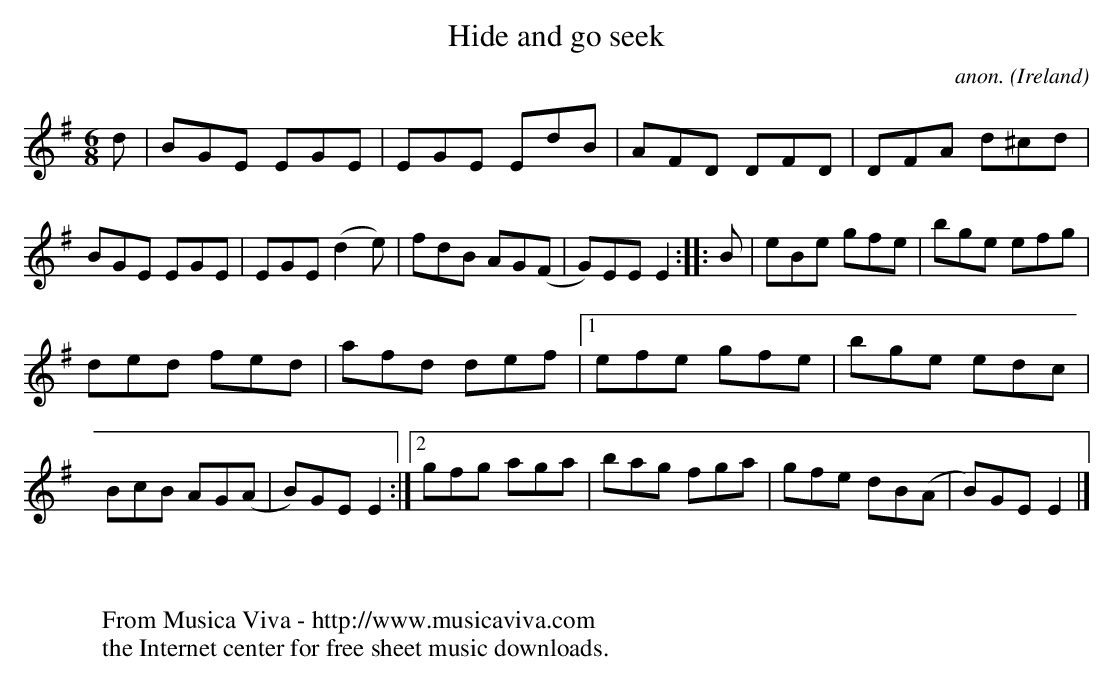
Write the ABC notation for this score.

X:1
T:Hide and go seek
C:anon.
O:Ireland
M:6/8
L:1/8
K:Em
d|BGE EGE|EGE EdB|AFD DFD|DFA d^cd|BGE EGE|EGE (d2e)|fdB AG(F|G)EE E2::B|eBe gfe|bge efg|
ded fed|afd def|[1 efe gfe|bge edc|BcB AG(A|B)GE E2:|[2 gfg aga|bag fga|gfe dB(A|B)GE E2|]
W:
W:
W: From Musica Viva - http://www.musicaviva.com
W: the Internet center for free sheet music downloads.
